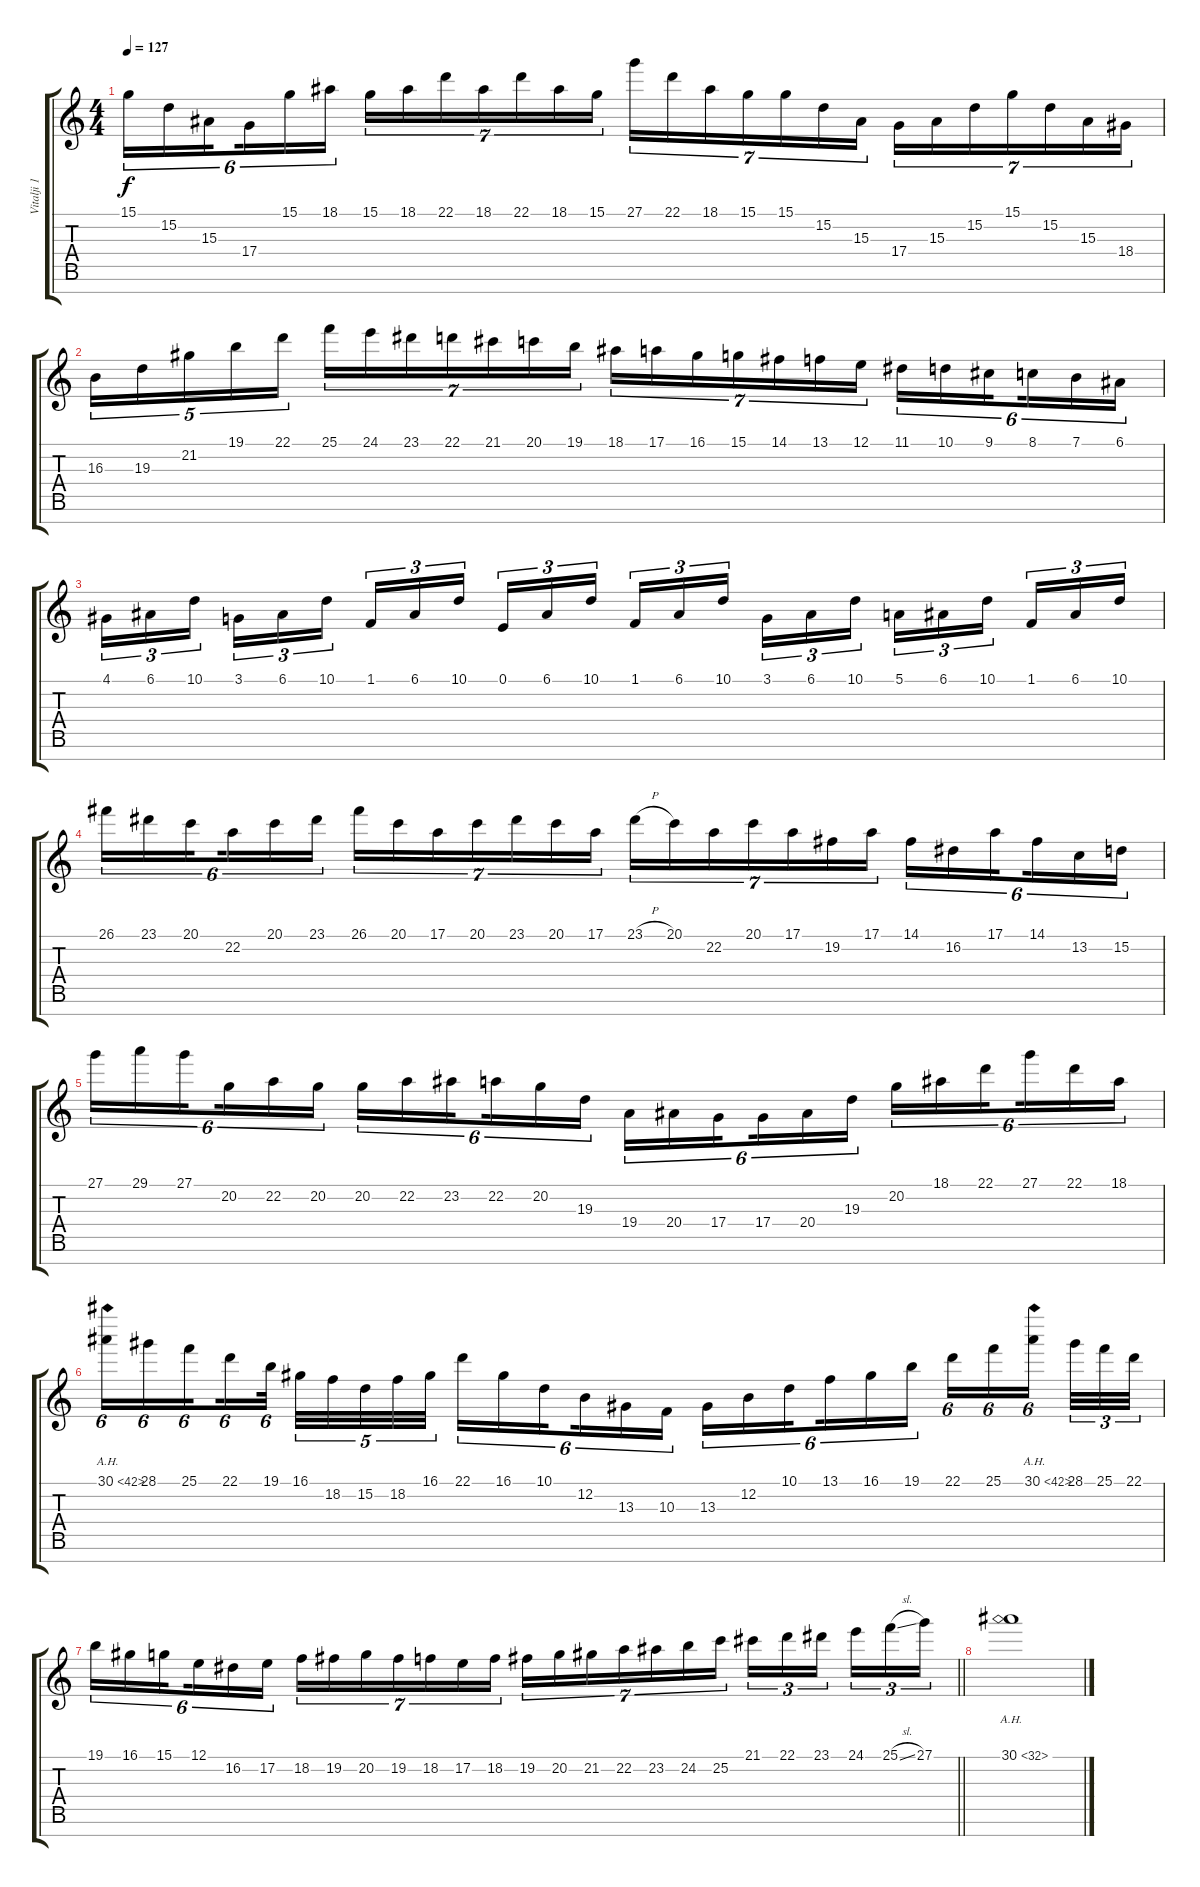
\track ("Vitalji 1" "Vitalji 1") {instrument lead1square}
\staff {score tabs}
\tuning (E4 B3 G3 D3 A2 E2 B1) {hide}
\ts (4 4)
\tempo 127
\clef g2
\ks c
15.1.16{tu (6 4) dy f} 15.2.16{tu (6 4)} 15.3.16{tu (6 4) beam splitsecondary} 17.4.16{tu (6 4)} 15.1.16{tu (6 4)} 18.1.16{tu (6 4)} 15.1.16{tu (7 4)} 18.1.16{tu (7 4)} 22.1.16{tu (7 4)} 18.1.16{tu (7 4)} 22.1.16{tu (7 4)} 18.1.16{tu (7 4)} 15.1.16{tu (7 4)} 27.1.16{tu (7 4)} 22.1.16{tu (7 4)} 18.1.16{tu (7 4)} 15.1.16{tu (7 4)} 15.1.16{tu (7 4)} 15.2.16{tu (7 4)} 15.3.16{tu (7 4)} 17.4.16{tu (7 4)} 15.3.16{tu (7 4)} 15.2.16{tu (7 4)} 15.1.16{tu (7 4)} 15.2.16{tu (7 4)} 15.3.16{tu (7 4)} 18.4.16{tu (7 4)} |
16.3.16{tu (5 4)} 19.3.16{tu (5 4)} 21.2.16{tu (5 4)} 19.1.16{tu (5 4)} 22.1.16{tu (5 4)} 25.1.16{tu (7 4)} 24.1.16{tu (7 4)} 23.1.16{tu (7 4)} 22.1.16{tu (7 4)} 21.1.16{tu (7 4)} 20.1.16{tu (7 4)} 19.1.16{tu (7 4)} 18.1.16{tu (7 4)} 17.1.16{tu (7 4)} 16.1.16{tu (7 4)} 15.1.16{tu (7 4)} 14.1.16{tu (7 4)} 13.1.16{tu (7 4)} 12.1.16{tu (7 4)} 11.1.16{tu (6 4)} 10.1.16{tu (6 4)} 9.1.16{tu (6 4) beam splitsecondary} 8.1.16{tu (6 4)} 7.1.16{tu (6 4)} 6.1.16{tu (6 4)} |
4.1.16{tu (3 2)} 6.1.16{tu (3 2)} 10.1.16{tu (3 2) beam splitsecondary} 3.1.16{tu (3 2)} 6.1.16{tu (3 2)} 10.1.16{tu (3 2)} 1.1.16{tu (3 2)} 6.1.16{tu (3 2)} 10.1.16{tu (3 2) beam splitsecondary} 0.1.16{tu (3 2)} 6.1.16{tu (3 2)} 10.1.16{tu (3 2)} 1.1.16{tu (3 2)} 6.1.16{tu (3 2)} 10.1.16{tu (3 2) beam splitsecondary} 3.1.16{tu (3 2)} 6.1.16{tu (3 2)} 10.1.16{tu (3 2)} 5.1.16{tu (3 2)} 6.1.16{tu (3 2)} 10.1.16{tu (3 2) beam splitsecondary} 1.1.16{tu (3 2)} 6.1.16{tu (3 2)} 10.1.16{tu (3 2)} |
26.1.16{tu (6 4)} 23.1.16{tu (6 4)} 20.1.16{tu (6 4) beam splitsecondary} 22.2.16{tu (6 4)} 20.1.16{tu (6 4)} 23.1.16{tu (6 4)} 26.1.16{tu (7 4)} 20.1.16{tu (7 4)} 17.1.16{tu (7 4)} 20.1.16{tu (7 4)} 23.1.16{tu (7 4)} 20.1.16{tu (7 4)} 17.1.16{tu (7 4)} 23.1{h}.16{tu (7 4)} 20.1.16{tu (7 4)} 22.2.16{tu (7 4)} 20.1.16{tu (7 4)} 17.1.16{tu (7 4)} 19.2.16{tu (7 4)} 17.1.16{tu (7 4)} 14.1.16{tu (6 4)} 16.2.16{tu (6 4)} 17.1.16{tu (6 4) beam splitsecondary} 14.1.16{tu (6 4)} 13.2.16{tu (6 4)} 15.2.16{tu (6 4)} |
27.1.16{tu (6 4)} 29.1.16{tu (6 4)} 27.1.16{tu (6 4) beam splitsecondary} 20.2.16{tu (6 4)} 22.2.16{tu (6 4)} 20.2.16{tu (6 4)} 20.2.16{tu (6 4)} 22.2.16{tu (6 4)} 23.2.16{tu (6 4) beam splitsecondary} 22.2.16{tu (6 4)} 20.2.16{tu (6 4)} 19.3.16{tu (6 4)} 19.4.16{tu (6 4)} 20.4.16{tu (6 4)} 17.4.16{tu (6 4) beam splitsecondary} 17.4.16{tu (6 4)} 20.4.16{tu (6 4)} 19.3.16{tu (6 4)} 20.2.16{tu (6 4)} 18.1.16{tu (6 4)} 22.1.16{tu (6 4) beam splitsecondary} 27.1.16{tu (6 4)} 22.1.16{tu (6 4)} 18.1.16{tu (6 4)} |
30.1{ah 12}.16{tu (6 4)} 28.1.16{tu (6 4)} 25.1.16{tu (6 4) beam splitsecondary} 22.1.16{tu (6 4)} 19.1.32{tu (6 4) beam splitsecondary} 16.1.32{tu (5 4)} 18.2.32{tu (5 4)} 15.2.32{tu (5 4)} 18.2.32{tu (5 4)} 16.1.32{tu (5 4) beam splitsecondary} 22.1.16{tu (6 4)} 16.1.16{tu (6 4)} 10.1.16{tu (6 4) beam splitsecondary} 12.2.16{tu (6 4)} 13.3.16{tu (6 4)} 10.3.16{tu (6 4) beam splitsecondary} 13.3.16{tu (6 4)} 12.2.16{tu (6 4)} 10.1.16{tu (6 4) beam splitsecondary} 13.1.16{tu (6 4)} 16.1.16{tu (6 4)} 19.1.16{tu (6 4) beam splitsecondary} 22.1.16{tu (6 4)} 25.1.16{tu (6 4)} 30.1{ah 12}.16{tu (6 4) beam splitsecondary} 28.1.32{tu (3 2)} 25.1.32{tu (3 2)} 22.1.32{tu (3 2)} |
\barLineRight lightlight
19.1.16{tu (6 4)} 16.1.16{tu (6 4)} 15.1.16{tu (6 4) beam splitsecondary} 12.1.16{tu (6 4)} 16.2.16{tu (6 4)} 17.2.16{tu (6 4)} 18.2.16{tu (7 4)} 19.2.16{tu (7 4)} 20.2.16{tu (7 4)} 19.2.16{tu (7 4)} 18.2.16{tu (7 4)} 17.2.16{tu (7 4)} 18.2.16{tu (7 4)} 19.2.16{tu (7 4)} 20.2.16{tu (7 4)} 21.2.16{tu (7 4)} 22.2.16{tu (7 4)} 23.2.16{tu (7 4)} 24.2.16{tu (7 4)} 25.2.16{tu (7 4)} 21.1.16{tu (3 2)} 22.1.16{tu (3 2)} 23.1.16{tu (3 2) beam splitsecondary} 24.1.16{tu (3 2)} 25.1{sl}.16{tu (3 2)} 27.1.16{tu (3 2)} |
\section ("" "")
30.1{ah 2}.1
